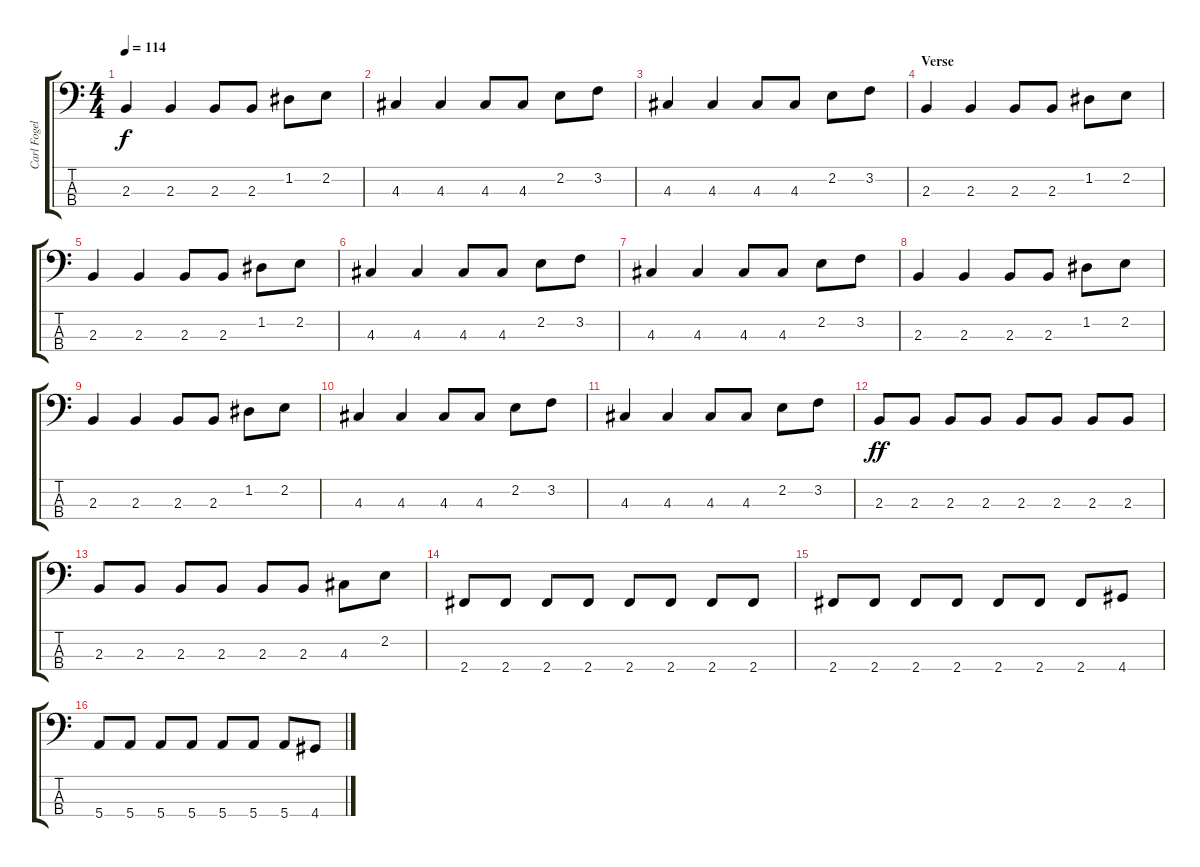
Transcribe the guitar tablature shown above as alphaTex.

\track ("Carl Fogelklou - Bass" "Carl Fogel") {instrument electricbassfinger}
\staff {score tabs}
\tuning (G2 D2 A1 E1) {hide}
\ts (4 4)
\tempo 114
\clef f4
\ks c
2.3.4{dy f} 2.3.4 2.3.8 2.3.8 1.2.8 2.2.8 |
4.3.4 4.3.4 4.3.8 4.3.8 2.2.8 3.2.8 |
4.3.4 4.3.4 4.3.8 4.3.8 2.2.8 3.2.8 |
\section ("" "Verse")
2.3.4 2.3.4 2.3.8 2.3.8 1.2.8 2.2.8 |
2.3.4 2.3.4 2.3.8 2.3.8 1.2.8 2.2.8 |
4.3.4 4.3.4 4.3.8 4.3.8 2.2.8 3.2.8 |
4.3.4 4.3.4 4.3.8 4.3.8 2.2.8 3.2.8 |
2.3.4 2.3.4 2.3.8 2.3.8 1.2.8 2.2.8 |
2.3.4 2.3.4 2.3.8 2.3.8 1.2.8 2.2.8 |
4.3.4 4.3.4 4.3.8 4.3.8 2.2.8 3.2.8 |
4.3.4 4.3.4 4.3.8 4.3.8 2.2.8 3.2.8 |
2.3.8{dy ff} 2.3.8 2.3.8 2.3.8 2.3.8 2.3.8 2.3.8 2.3.8 |
2.3.8 2.3.8 2.3.8 2.3.8 2.3.8 2.3.8 4.3.8 2.2.8 |
2.4.8 2.4.8 2.4.8 2.4.8 2.4.8 2.4.8 2.4.8 2.4.8 |
2.4.8 2.4.8 2.4.8 2.4.8 2.4.8 2.4.8 2.4.8 4.4.8 |
5.4.8 5.4.8 5.4.8 5.4.8 5.4.8 5.4.8 5.4.8 4.4.8
